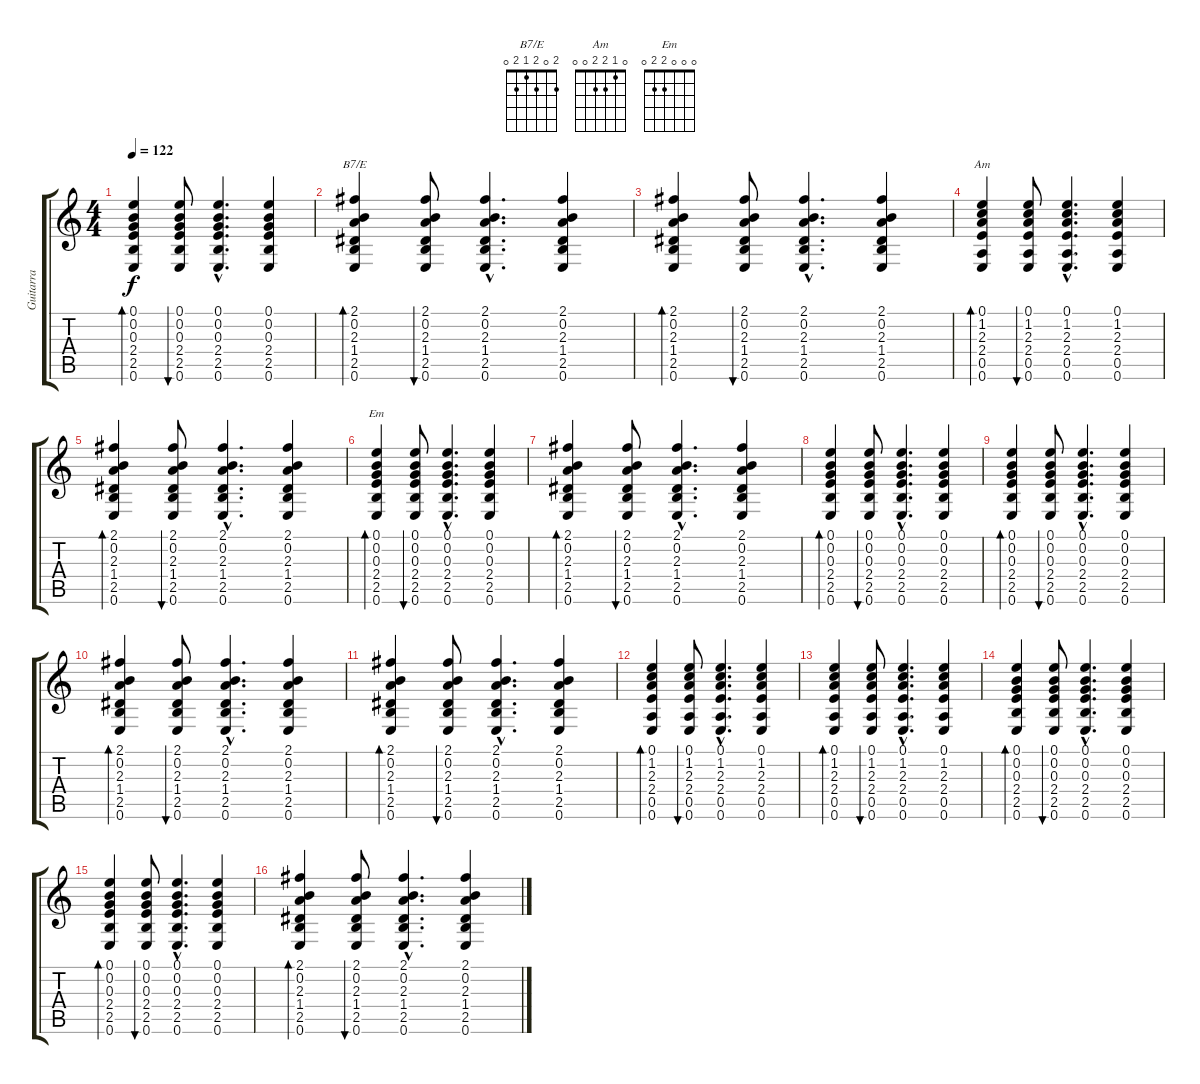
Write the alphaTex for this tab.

\track ("Guitarra" "Guitarra") {instrument electricguitarjazz}
\staff {score tabs}
\tuning (E4 B3 G3 D3 A2 E2) {hide}
\chord ("B7/E" 2 0 2 1 2 0)
\chord ("Am" 0 1 2 2 0 0)
\chord ("Em" 0 0 0 2 2 0)
\ts (4 4)
\tempo 122
\clef g2
\ks c
(0.1 0.2 0.3 2.4 2.5 0.6).4{bd 60 dy f} (0.1 0.2 0.3 2.4 2.5 0.6).8{bu 60} (0.1{hac} 0.2{hac} 0.3{hac} 2.4{hac} 2.5{hac} 0.6{hac}).4{d} (0.1 0.2 0.3 2.4 2.5 0.6).4 |
(2.1 0.2 2.3 1.4 2.5 0.6).4{bd 60 ch "B7/E"} (2.1 0.2 2.3 1.4 2.5 0.6).8{bu 60} (2.1{hac} 0.2{hac} 2.3{hac} 1.4{hac} 2.5{hac} 0.6{hac}).4{d} (2.1 0.2 2.3 1.4 2.5 0.6).4 |
(2.1 0.2 2.3 1.4 2.5 0.6).4{bd 60} (2.1 0.2 2.3 1.4 2.5 0.6).8{bu 60} (2.1{hac} 0.2{hac} 2.3{hac} 1.4{hac} 2.5{hac} 0.6{hac}).4{d} (2.1 0.2 2.3 1.4 2.5 0.6).4 |
(0.1 1.2 2.3 2.4 0.5 0.6).4{bd 60 ch "Am"} (0.1 1.2 2.3 2.4 0.5 0.6).8{bu 60} (0.1{hac} 1.2{hac} 2.3{hac} 2.4{hac} 0.5{hac} 0.6{hac}).4{d} (0.1 1.2 2.3 2.4 0.5 0.6).4 |
(2.1 0.2 2.3 1.4 2.5 0.6).4{bd 60} (2.1 0.2 2.3 1.4 2.5 0.6).8{bu 60} (2.1{hac} 0.2{hac} 2.3{hac} 1.4{hac} 2.5{hac} 0.6{hac}).4{d} (2.1 0.2 2.3 1.4 2.5 0.6).4 |
(0.1 0.2 0.3 2.4 2.5 0.6).4{bd 60 ch "Em"} (0.1 0.2 0.3 2.4 2.5 0.6).8{bu 60} (0.1{hac} 0.2{hac} 0.3{hac} 2.4{hac} 2.5{hac} 0.6{hac}).4{d} (0.1 0.2 0.3 2.4 2.5 0.6).4 |
(2.1 0.2 2.3 1.4 2.5 0.6).4{bd 60} (2.1 0.2 2.3 1.4 2.5 0.6).8{bu 60} (2.1{hac} 0.2{hac} 2.3{hac} 1.4{hac} 2.5{hac} 0.6{hac}).4{d} (2.1 0.2 2.3 1.4 2.5 0.6).4 |
(0.1 0.2 0.3 2.4 2.5 0.6).4{bd 60} (0.1 0.2 0.3 2.4 2.5 0.6).8{bu 60} (0.1{hac} 0.2{hac} 0.3{hac} 2.4{hac} 2.5{hac} 0.6{hac}).4{d} (0.1 0.2 0.3 2.4 2.5 0.6).4 |
(0.1 0.2 0.3 2.4 2.5 0.6).4{bd 60} (0.1 0.2 0.3 2.4 2.5 0.6).8{bu 60} (0.1{hac} 0.2{hac} 0.3{hac} 2.4{hac} 2.5{hac} 0.6{hac}).4{d} (0.1 0.2 0.3 2.4 2.5 0.6).4 |
(2.1 0.2 2.3 1.4 2.5 0.6).4{bd 60} (2.1 0.2 2.3 1.4 2.5 0.6).8{bu 60} (2.1{hac} 0.2{hac} 2.3{hac} 1.4{hac} 2.5{hac} 0.6{hac}).4{d} (2.1 0.2 2.3 1.4 2.5 0.6).4 |
(2.1 0.2 2.3 1.4 2.5 0.6).4{bd 60} (2.1 0.2 2.3 1.4 2.5 0.6).8{bu 60} (2.1{hac} 0.2{hac} 2.3{hac} 1.4{hac} 2.5{hac} 0.6{hac}).4{d} (2.1 0.2 2.3 1.4 2.5 0.6).4 |
(0.1 1.2 2.3 2.4 0.5 0.6).4{bd 60} (0.1 1.2 2.3 2.4 0.5 0.6).8{bu 60} (0.1{hac} 1.2{hac} 2.3{hac} 2.4{hac} 0.5{hac} 0.6{hac}).4{d} (0.1 1.2 2.3 2.4 0.5 0.6).4 |
(0.1 1.2 2.3 2.4 0.5 0.6).4{bd 60} (0.1 1.2 2.3 2.4 0.5 0.6).8{bu 60} (0.1{hac} 1.2{hac} 2.3{hac} 2.4{hac} 0.5{hac} 0.6{hac}).4{d} (0.1 1.2 2.3 2.4 0.5 0.6).4 |
(0.1 0.2 0.3 2.4 2.5 0.6).4{bd 60} (0.1 0.2 0.3 2.4 2.5 0.6).8{bu 60} (0.1{hac} 0.2{hac} 0.3{hac} 2.4{hac} 2.5{hac} 0.6{hac}).4{d} (0.1 0.2 0.3 2.4 2.5 0.6).4 |
(0.1 0.2 0.3 2.4 2.5 0.6).4{bd 60} (0.1 0.2 0.3 2.4 2.5 0.6).8{bu 60} (0.1{hac} 0.2{hac} 0.3{hac} 2.4{hac} 2.5{hac} 0.6{hac}).4{d} (0.1 0.2 0.3 2.4 2.5 0.6).4 |
(2.1 0.2 2.3 1.4 2.5 0.6).4{bd 60} (2.1 0.2 2.3 1.4 2.5 0.6).8{bu 60} (2.1{hac} 0.2{hac} 2.3{hac} 1.4{hac} 2.5{hac} 0.6{hac}).4{d} (2.1 0.2 2.3 1.4 2.5 0.6).4
